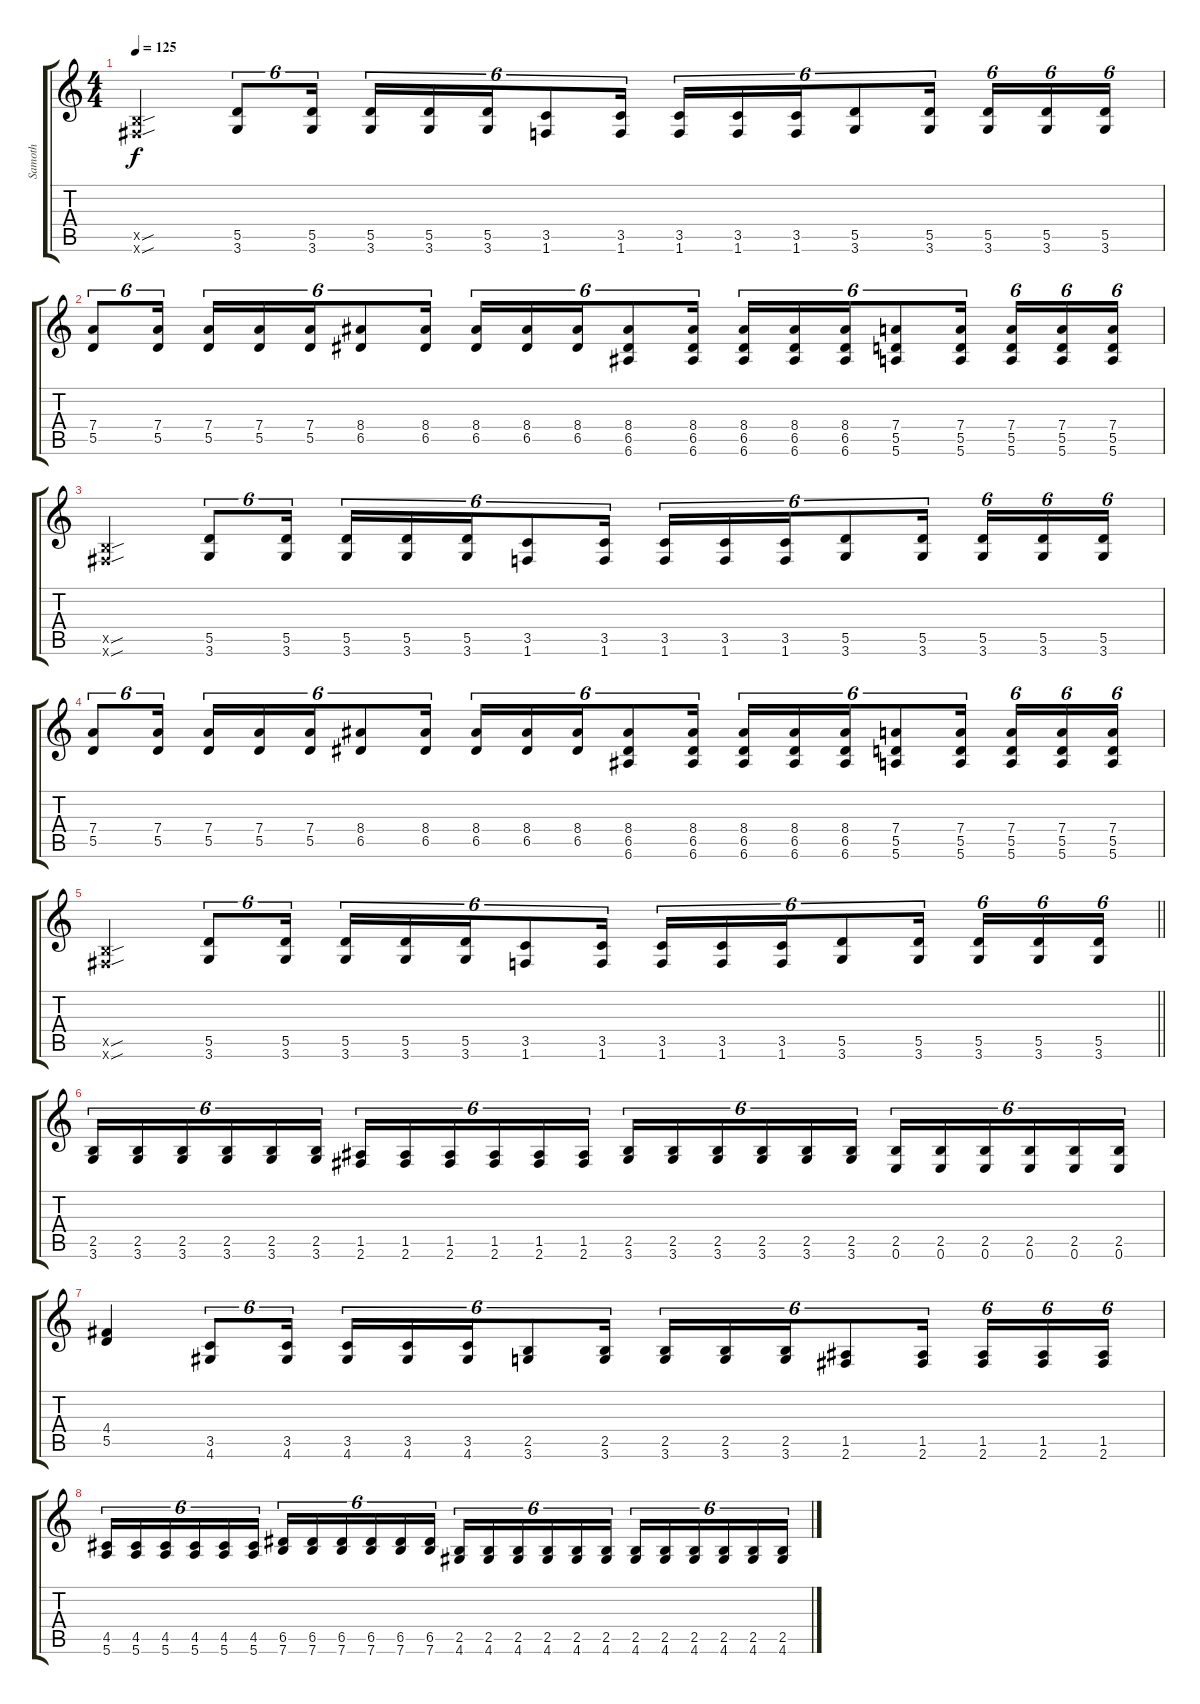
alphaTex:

\track ("Samoth" "Samoth") {instrument distortionguitar}
\staff {score tabs}
\tuning (E4 B3 G3 D3 A2 E2) {hide}
\ts (4 4)
\tempo 125
\clef g2
\ks c
(2.5{sou x} 2.6{sou x}).4{dy f} (5.5 3.6).8{tu (6 4)} (5.5 3.6).16{tu (6 4)} (5.5 3.6).16{tu (6 4)} (5.5 3.6).16{tu (6 4)} (5.5 3.6).16{tu (6 4)} (3.5 1.6).8{tu (6 4)} (3.5 1.6).16{tu (6 4)} (3.5 1.6).16{tu (6 4)} (3.5 1.6).16{tu (6 4)} (3.5 1.6).16{tu (6 4)} (5.5 3.6).8{tu (6 4)} (5.5 3.6).16{tu (6 4)} (5.5 3.6).16{tu (6 4)} (5.5 3.6).16{tu (6 4)} (5.5 3.6).16{tu (6 4)} |
(7.4 5.5).8{tu (6 4)} (7.4 5.5).16{tu (6 4)} (7.4 5.5).16{tu (6 4)} (7.4 5.5).16{tu (6 4)} (7.4 5.5).16{tu (6 4)} (8.4 6.5).8{tu (6 4)} (8.4 6.5).16{tu (6 4)} (8.4 6.5).16{tu (6 4)} (8.4 6.5).16{tu (6 4)} (8.4 6.5).16{tu (6 4)} (8.4 6.5 6.6).8{tu (6 4)} (8.4 6.5 6.6).16{tu (6 4)} (8.4 6.5 6.6).16{tu (6 4)} (8.4 6.5 6.6).16{tu (6 4)} (8.4 6.5 6.6).16{tu (6 4)} (7.4 5.5 5.6).8{tu (6 4)} (7.4 5.5 5.6).16{tu (6 4)} (7.4 5.5 5.6).16{tu (6 4)} (7.4 5.5 5.6).16{tu (6 4)} (7.4 5.5 5.6).16{tu (6 4)} |
(2.5{sou x} 2.6{sou x}).4 (5.5 3.6).8{tu (6 4)} (5.5 3.6).16{tu (6 4)} (5.5 3.6).16{tu (6 4)} (5.5 3.6).16{tu (6 4)} (5.5 3.6).16{tu (6 4)} (3.5 1.6).8{tu (6 4)} (3.5 1.6).16{tu (6 4)} (3.5 1.6).16{tu (6 4)} (3.5 1.6).16{tu (6 4)} (3.5 1.6).16{tu (6 4)} (5.5 3.6).8{tu (6 4)} (5.5 3.6).16{tu (6 4)} (5.5 3.6).16{tu (6 4)} (5.5 3.6).16{tu (6 4)} (5.5 3.6).16{tu (6 4)} |
(7.4 5.5).8{tu (6 4)} (7.4 5.5).16{tu (6 4)} (7.4 5.5).16{tu (6 4)} (7.4 5.5).16{tu (6 4)} (7.4 5.5).16{tu (6 4)} (8.4 6.5).8{tu (6 4)} (8.4 6.5).16{tu (6 4)} (8.4 6.5).16{tu (6 4)} (8.4 6.5).16{tu (6 4)} (8.4 6.5).16{tu (6 4)} (8.4 6.5 6.6).8{tu (6 4)} (8.4 6.5 6.6).16{tu (6 4)} (8.4 6.5 6.6).16{tu (6 4)} (8.4 6.5 6.6).16{tu (6 4)} (8.4 6.5 6.6).16{tu (6 4)} (7.4 5.5 5.6).8{tu (6 4)} (7.4 5.5 5.6).16{tu (6 4)} (7.4 5.5 5.6).16{tu (6 4)} (7.4 5.5 5.6).16{tu (6 4)} (7.4 5.5 5.6).16{tu (6 4)} |
\barLineRight lightlight
(2.5{sou x} 2.6{sou x}).4 (5.5 3.6).8{tu (6 4)} (5.5 3.6).16{tu (6 4)} (5.5 3.6).16{tu (6 4)} (5.5 3.6).16{tu (6 4)} (5.5 3.6).16{tu (6 4)} (3.5 1.6).8{tu (6 4)} (3.5 1.6).16{tu (6 4)} (3.5 1.6).16{tu (6 4)} (3.5 1.6).16{tu (6 4)} (3.5 1.6).16{tu (6 4)} (5.5 3.6).8{tu (6 4)} (5.5 3.6).16{tu (6 4)} (5.5 3.6).16{tu (6 4)} (5.5 3.6).16{tu (6 4)} (5.5 3.6).16{tu (6 4)} |
(2.5 3.6).16{tu (6 4)} (2.5 3.6).16{tu (6 4)} (2.5 3.6).16{tu (6 4)} (2.5 3.6).16{tu (6 4)} (2.5 3.6).16{tu (6 4)} (2.5 3.6).16{tu (6 4)} (1.5 2.6).16{tu (6 4)} (1.5 2.6).16{tu (6 4)} (1.5 2.6).16{tu (6 4)} (1.5 2.6).16{tu (6 4)} (1.5 2.6).16{tu (6 4)} (1.5 2.6).16{tu (6 4)} (2.5 3.6).16{tu (6 4)} (2.5 3.6).16{tu (6 4)} (2.5 3.6).16{tu (6 4)} (2.5 3.6).16{tu (6 4)} (2.5 3.6).16{tu (6 4)} (2.5 3.6).16{tu (6 4)} (2.5 0.6).16{tu (6 4)} (2.5 0.6).16{tu (6 4)} (2.5 0.6).16{tu (6 4)} (2.5 0.6).16{tu (6 4)} (2.5 0.6).16{tu (6 4)} (2.5 0.6).16{tu (6 4)} |
(4.4 5.5).4 (3.5 4.6).8{tu (6 4)} (3.5 4.6).16{tu (6 4)} (3.5 4.6).16{tu (6 4)} (3.5 4.6).16{tu (6 4)} (3.5 4.6).16{tu (6 4)} (2.5 3.6).8{tu (6 4)} (2.5 3.6).16{tu (6 4)} (2.5 3.6).16{tu (6 4)} (2.5 3.6).16{tu (6 4)} (2.5 3.6).16{tu (6 4)} (1.5 2.6).8{tu (6 4)} (1.5 2.6).16{tu (6 4)} (1.5 2.6).16{tu (6 4)} (1.5 2.6).16{tu (6 4)} (1.5 2.6).16{tu (6 4)} |
(4.5 5.6).16{tu (6 4)} (4.5 5.6).16{tu (6 4)} (4.5 5.6).16{tu (6 4)} (4.5 5.6).16{tu (6 4)} (4.5 5.6).16{tu (6 4)} (4.5 5.6).16{tu (6 4)} (6.5 7.6).16{tu (6 4)} (6.5 7.6).16{tu (6 4)} (6.5 7.6).16{tu (6 4)} (6.5 7.6).16{tu (6 4)} (6.5 7.6).16{tu (6 4)} (6.5 7.6).16{tu (6 4)} (2.5 4.6).16{tu (6 4)} (2.5 4.6).16{tu (6 4)} (2.5 4.6).16{tu (6 4)} (2.5 4.6).16{tu (6 4)} (2.5 4.6).16{tu (6 4)} (2.5 4.6).16{tu (6 4)} (2.5 4.6).16{tu (6 4)} (2.5 4.6).16{tu (6 4)} (2.5 4.6).16{tu (6 4)} (2.5 4.6).16{tu (6 4)} (2.5 4.6).16{tu (6 4)} (2.5 4.6).16{tu (6 4)}
